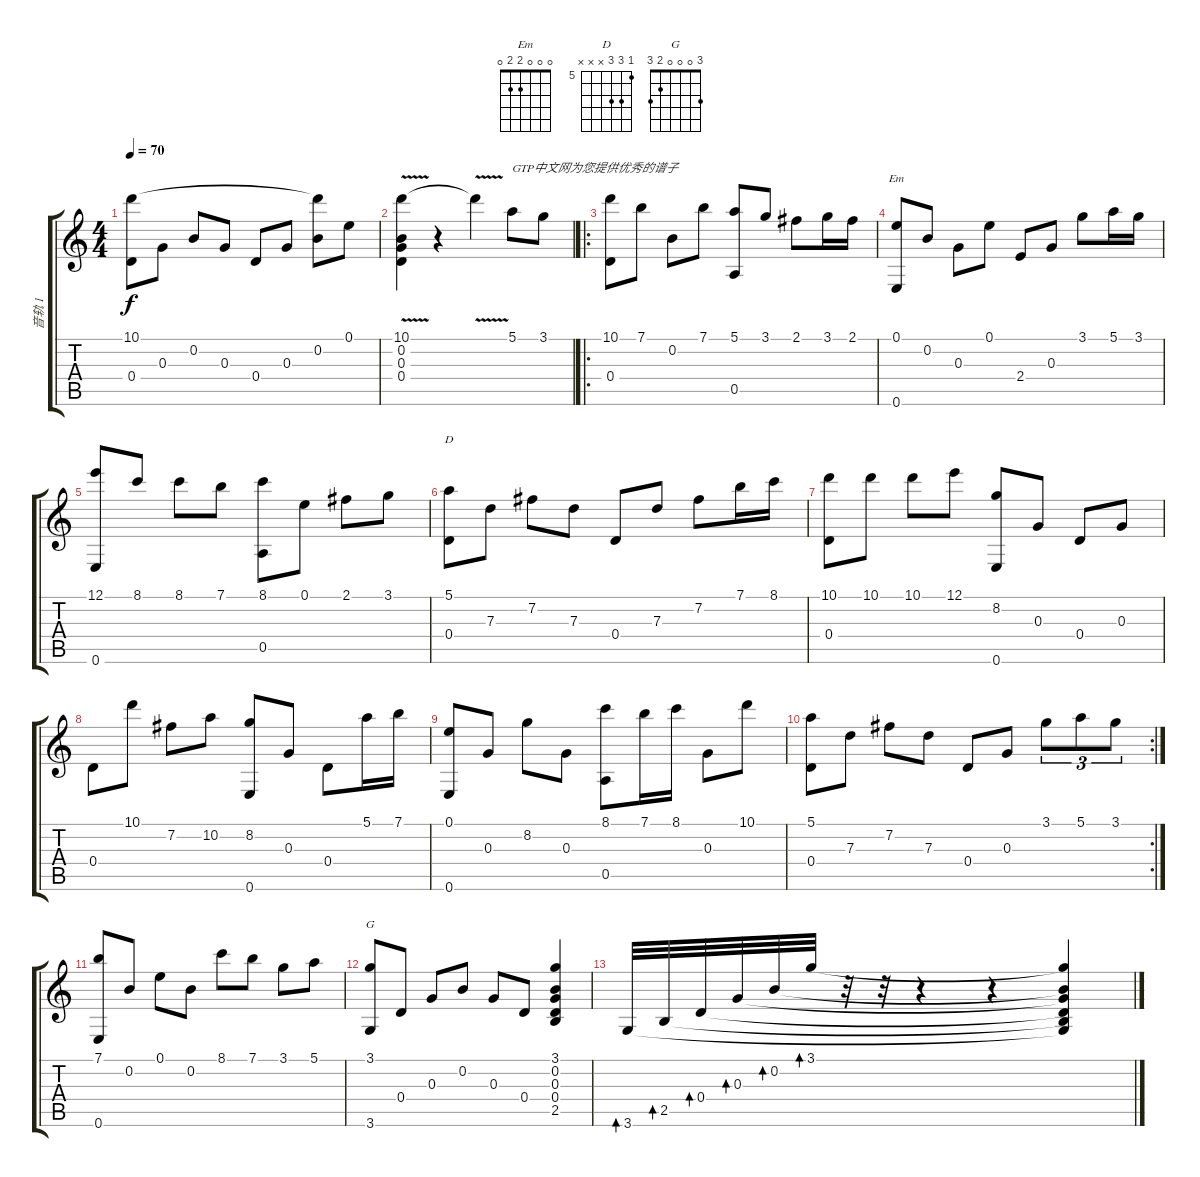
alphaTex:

\track ("音轨 1" "音轨 1") {instrument acousticguitarnylon}
\staff {score tabs}
\tuning (E4 B3 G3 D3 A2 E2) {hide}
\chord ("Em" 0 0 0 2 2 0)
\chord ("D" 5 7 7 x x x) {firstfret 5}
\chord ("G" 3 0 0 0 2 3)
\ts (4 4)
\tempo 70
\clef g2
\ks c
(10.1 0.4).8{dy f} 0.3.8 0.2.8 0.3.8 0.4.8 0.3.8 (10.1{t} 0.2).8 0.1.8 |
(10.1{v} 0.2 0.3 0.4).4 r.4 10.1{t}.4 5.1.8{txt "GTP中文网为您提供优秀的谱子"} 3.1.8 |
\ro
(10.1 0.4).8 7.1.8 0.2.8 7.1.8 (5.1 0.5).8 3.1.8 2.1.8 3.1.16 2.1.16 |
(0.1 0.6).8{ch "Em"} 0.2.8 0.3.8 0.1.8 2.4.8 0.3.8 3.1.8 5.1.16 3.1.16 |
(12.1 0.6).8 8.1.8 8.1.8 7.1.8 (8.1 0.5).8 0.1.8 2.1.8 3.1.8 |
(5.1 0.4).8{ch "D"} 7.3.8 7.2.8 7.3.8 0.4.8 7.3.8 7.2.8 7.1.16 8.1.16 |
(10.1 0.4).8 10.1.8 10.1.8 12.1.8 (8.2 0.6).8 0.3.8 0.4.8 0.3.8 |
0.4.8 10.1.8 7.2.8 10.2.8 (8.2 0.6).8 0.3.8 0.4.8 5.1.16 7.1.16 |
(0.1 0.6).8 0.3.8 8.2.8 0.3.8 (8.1 0.5).8 7.1.16 8.1.16 0.3.8 10.1.8 |
\rc 2
(5.1 0.4).8 7.3.8 7.2.8 7.3.8 0.4.8 0.3.8 3.1.8{tu (3 2)} 5.1.8{tu (3 2)} 3.1.8{tu (3 2)} |
(7.1 0.6).8 0.2.8 0.1.8 0.2.8 8.1.8 7.1.8 3.1.8 5.1.8 |
(3.1 3.6).8{ch "G"} 0.4.8 0.3.8 0.2.8 0.3.8 0.4.8 (3.1 0.2 0.3 0.4 2.5).4 |
3.6.32{bd 480} 2.5.32{bd 480} 0.4.32{bd 480} 0.3.32{bd 480} 0.2.32{bd 480} 3.1.32{bd 480} r.32 r.32 r.4 r.4 (3.1{t} 0.2{t} 0.3{t} 0.4{t} 2.5{t} 3.6{t}).4
